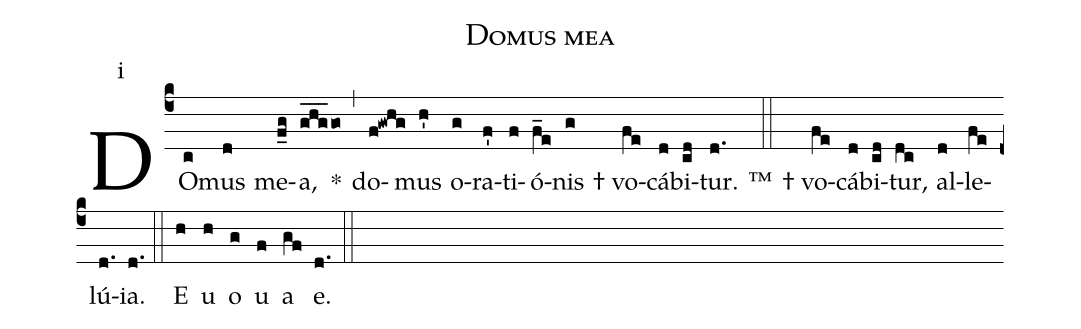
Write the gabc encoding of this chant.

name:Domus mea;
mode:i;
%%
(c4) DO(c)mus(d) me(f_g)a,(ghg___go) *(,) do(f!gwhg)mus(h') o(g)ra(f')ti(f)ó(f_e)nis(g) † vo(fe)cá(d)bi(cd)tur.(d.) ™(::) † vo(fe)cá(d)bi(cd)tur,(dc) al(d)le(fe)lú(d.)ia.(d.) (::) <eu> E(h) u(h) o(g) u(f) a(gf) e.(d.) </eu> (::)
